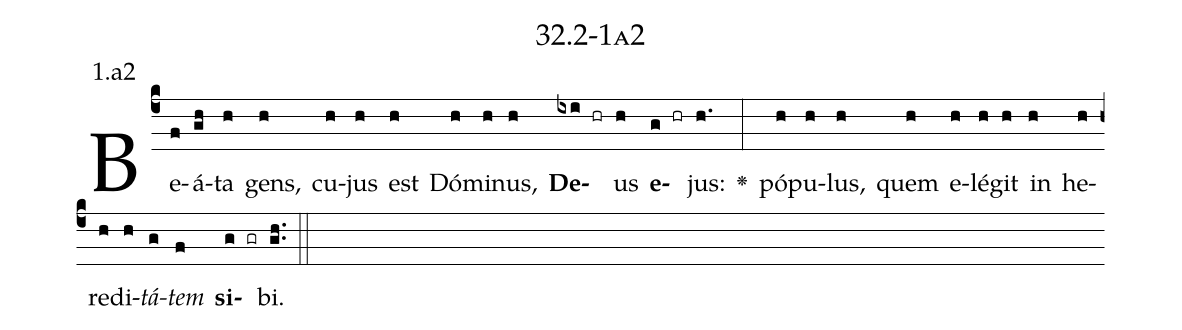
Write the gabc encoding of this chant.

name: 32.2-1a2;
annotation: 1.a2;
%%
(c4)Be(f)á(gh)ta(h) gens,(h) cu(h)jus(h) est(h) Dó(h)mi(h)nus,(h) <b>De</b>(ixi hr)us(h) <b>e</b>(g hr)jus:(h.) <v>\greheightstar</v>(:) pó(h)pu(h)lus,(h) quem(h) e(h)lé(h)git(h) in(h) he(h)re(h)di(h)<i>tá</i>(g)<i>tem</i>(f) <b>si</b>(g gr)bi.(gh..) (::)


%E(h) u(h) o(g) u(f) a(g) e.(gh..) (::)
